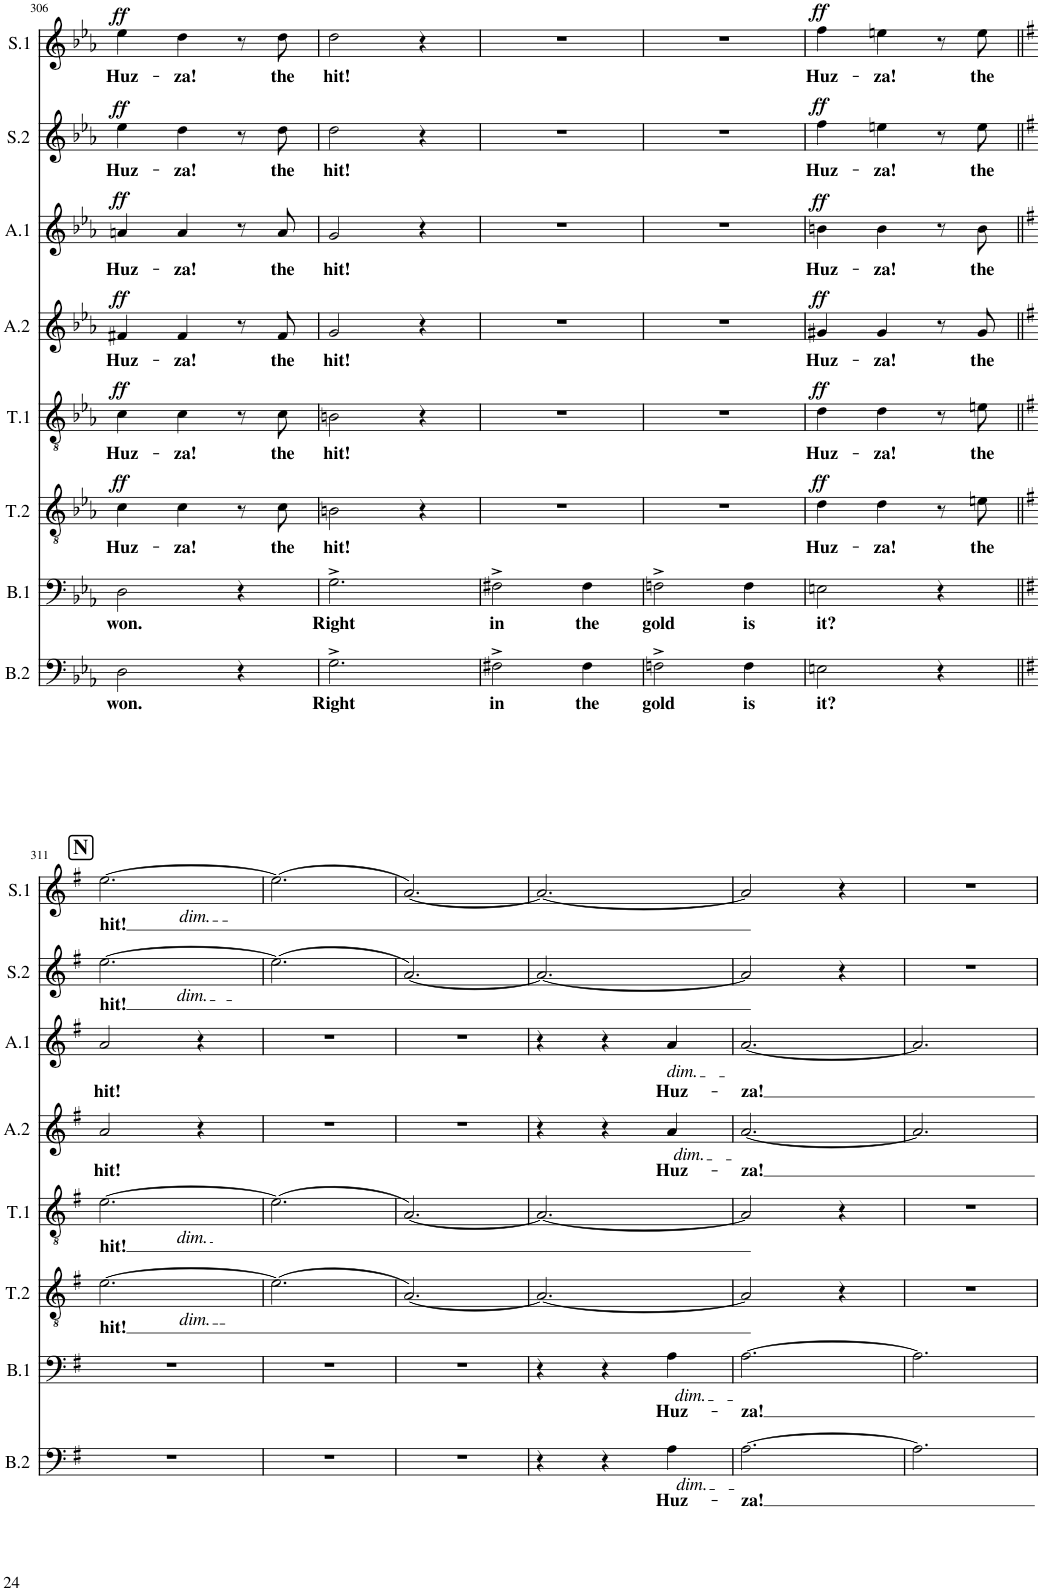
**kern	**text	**kern	**text	**kern	**text	**dynam	**kern	**text	**dynam	**kern	**text	**dynam	**kern	**text	**dynam	**kern	**text	**dynam	**kern	**text	**dynam
*part8	*part8	*part7	*part7	*part6	*part6	*part6	*part5	*part5	*part5	*part4	*part4	*part4	*part3	*part3	*part3	*part2	*part2	*part2	*part1	*part1	*part1
*staff8	*staff8	*staff7	*staff7	*staff6	*staff6	*staff6	*staff5	*staff5	*staff5	*staff4	*staff4	*staff4	*staff3	*staff3	*staff3	*staff2	*staff2	*staff2	*staff1	*staff1	*staff1
*I"Basse2	*	*I"Basse1	*	*I"Tenor2	*	*	*I"Tenor1	*	*	*I"Alto2	*	*	*I"Alto1	*	*	*I"Soprano2	*	*	*I"Soprano1	*	*
*I'B.2	*	*I'B.1	*	*I'T.2	*	*	*I'T.1	*	*	*I'A.2	*	*	*I'A.1	*	*	*I'S.2	*	*	*I'S.1	*	*
!!LO:PB:g=z
*clefF4	*	*clefF4	*	*clefGv2	*	*	*clefGv2	*	*	*clefG2	*	*	*clefG2	*	*	*clefG2	*	*	*clefG2	*	*
*k[b-e-a-]	*	*k[b-e-a-]	*	*k[b-e-a-]	*	*	*k[b-e-a-]	*	*	*k[b-e-a-]	*	*	*k[b-e-a-]	*	*	*k[b-e-a-]	*	*	*k[b-e-a-]	*	*
*M3/4	*	*M3/4	*	*M3/4	*	*	*M3/4	*	*	*M3/4	*	*	*M3/4	*	*	*M3/4	*	*	*M3/4	*	*
=306	=306	=306	=306	=306	=306	=306	=306	=306	=306	=306	=306	=306	=306	=306	=306	=306	=306	=306	=306	=306	=306
!	!LO:LY:b	!	!LO:LY:b	!	!LO:LY:b	!LO:DY:a	!	!LO:LY:b	!LO:DY:a	!	!LO:LY:b	!LO:DY:a	!	!LO:LY:b	!LO:DY:a	!	!LO:LY:b	!LO:DY:a	!	!LO:LY:b	!LO:DY:a
2D\	won.	2D\	won.	4c\	Huz-	ff	4c\	Huz-	ff	4f#X/	Huz-	ff	4an/	Huz-	ff	4ee-\	Huz-	ff	4ee-\	Huz-	ff
!	!	!	!	!	!LO:LY:b	!	!	!LO:LY:b	!	!	!LO:LY:b	!	!	!LO:LY:b	!	!	!LO:LY:b	!	!	!LO:LY:b	!
.	.	.	.	4c\	-za!	.	4c\	-za!	.	4f#/	-za!	.	4a/	-za!	.	4dd\	-za!	.	4dd\	-za!	.
4r	.	4r	.	8r	.	.	8r	.	.	8r	.	.	8r	.	.	8r	.	.	8r	.	.
!	!	!	!	!	!LO:LY:b	!	!	!LO:LY:b	!	!	!LO:LY:b	!	!	!LO:LY:b	!	!	!LO:LY:b	!	!	!LO:LY:b	!
.	.	.	.	8c\	the	.	8c\	the	.	8f#/	the	.	8a/	the	.	8dd\	the	.	8dd\	the	.
=307	=307	=307	=307	=307	=307	=307	=307	=307	=307	=307	=307	=307	=307	=307	=307	=307	=307	=307	=307	=307	=307
!	!LO:LY:b	!	!LO:LY:b	!	!LO:LY:b	!	!	!LO:LY:b	!	!	!LO:LY:b	!	!	!LO:LY:b	!	!	!LO:LY:b	!	!	!LO:LY:b	!
2.G^\	Right	2.G^\	Right	2Bn\	hit!	.	2Bn\	hit!	.	2g/	hit!	.	2g/	hit!	.	2dd\	hit!	.	2dd\	hit!	.
.	.	.	.	4r	.	.	4r	.	.	4r	.	.	4r	.	.	4r	.	.	4r	.	.
=308	=308	=308	=308	=308	=308	=308	=308	=308	=308	=308	=308	=308	=308	=308	=308	=308	=308	=308	=308	=308	=308
!	!LO:LY:b	!	!LO:LY:b	!	!	!	!	!	!	!	!	!	!	!	!	!	!	!	!	!	!
2F#X^\	in	2F#X^\	in	2.r	.	.	2.r	.	.	2.r	.	.	2.r	.	.	2.r	.	.	2.r	.	.
!	!LO:LY:b	!	!LO:LY:b	!	!	!	!	!	!	!	!	!	!	!	!	!	!	!	!	!	!
4F#\	the	4F#\	the	.	.	.	.	.	.	.	.	.	.	.	.	.	.	.	.	.	.
=309	=309	=309	=309	=309	=309	=309	=309	=309	=309	=309	=309	=309	=309	=309	=309	=309	=309	=309	=309	=309	=309
!	!LO:LY:b	!	!LO:LY:b	!	!	!	!	!	!	!	!	!	!	!	!	!	!	!	!	!	!
2Fn^\	gold	2Fn^\	gold	2.r	.	.	2.r	.	.	2.r	.	.	2.r	.	.	2.r	.	.	2.r	.	.
!	!LO:LY:b	!	!LO:LY:b	!	!	!	!	!	!	!	!	!	!	!	!	!	!	!	!	!	!
4F\	is	4F\	is	.	.	.	.	.	.	.	.	.	.	.	.	.	.	.	.	.	.
=310	=310	=310	=310	=310	=310	=310	=310	=310	=310	=310	=310	=310	=310	=310	=310	=310	=310	=310	=310	=310	=310
!	!LO:LY:b	!	!LO:LY:b	!	!LO:LY:b	!LO:DY:a	!	!LO:LY:b	!LO:DY:a	!	!LO:LY:b	!LO:DY:a	!	!LO:LY:b	!LO:DY:a	!	!LO:LY:b	!LO:DY:a	!	!LO:LY:b	!LO:DY:a
2En\	it?	2En\	it?	4d\	Huz-	ff	4d\	Huz-	ff	4g#X/	Huz-	ff	4bn\	Huz-	ff	4ff\	Huz-	ff	4ff\	Huz-	ff
!	!	!	!	!	!LO:LY:b	!	!	!LO:LY:b	!	!	!LO:LY:b	!	!	!LO:LY:b	!	!	!LO:LY:b	!	!	!LO:LY:b	!
.	.	.	.	4d\	-za!	.	4d\	-za!	.	4g#/	-za!	.	4b\	-za!	.	4een\	-za!	.	4een\	-za!	.
4r	.	4r	.	8r	.	.	8r	.	.	8r	.	.	8r	.	.	8r	.	.	8r	.	.
!	!	!	!	!	!LO:LY:b	!	!	!LO:LY:b	!	!	!LO:LY:b	!	!	!LO:LY:b	!	!	!LO:LY:b	!	!	!LO:LY:b	!
.	.	.	.	8en\	the	.	8en\	the	.	8g#/	the	.	8b\	the	.	8ee\	the	.	8ee\	the	.
!!LO:LB:g=z
!!LO:REH:place=s1:a:B:cj:fs=14:t=N
=311||	=311||	=311||	=311||	=311||	=311||	=311||	=311||	=311||	=311||	=311||	=311||	=311||	=311||	=311||	=311||	=311||	=311||	=311||	=311||	=311||	=311||
*k[f#]	*	*k[f#]	*	*k[f#]	*	*	*k[f#]	*	*	*k[f#]	*	*	*k[f#]	*	*	*k[f#]	*	*	*k[f#]	*	*
!	!	!	!	!	!LO:LY:b	!	!	!LO:LY:b	!	!	!LO:LY:b	!	!	!LO:LY:b	!	!	!LO:LY:b	!	!	!LO:LY:b	!
*	*	*	*	*^	*	*	*^	*	*	*	*	*	*	*	*	*^	*	*	*^	*	*
2.r	.	2.r	.	[2.e\	4.ryy	hit!	.	[2.e\	4.ryy	hit!	.	2a/	hit!	.	2a/	hit!	.	[2.ee\	4.ryy	hit!	.	[2.ee\	4.ryy	hit!	.
!	!	!	!	!	!	!	!	!	!	!	!	!	!	!	!	!	!	!	!	!	!	!	!LO:TX:b:i:t=dim.	!	!
!	!	!	!	!	!	!	!	!	!	!	!	!	!	!	!	!	!	!	!LO:TX:b:i:t=dim.	!	!	!	!	!	!
!	!	!	!	!	!	!	!	!	!LO:TX:b:i:t=dim.	!	!	!	!	!	!	!	!	!	!	!	!	!	!	!	!
!	!	!	!	!	!LO:TX:b:i:t=dim.	!	!	!	!	!	!	!	!	!	!	!	!	!	!	!	!	!	!	!	!
.	.	.	.	.	4.ryy	.	.	.	4.ryy	.	.	.	.	.	.	.	.	.	4.ryy	.	.	.	4.ryy	.	.
.	.	.	.	.	.	.	.	.	.	.	.	4r	.	.	4r	.	.	.	.	.	.	.	.	.	.
*	*	*	*	*v	*v	*	*	*	*	*	*	*	*	*	*	*	*	*v	*v	*	*	*v	*v	*	*
*	*	*	*	*	*	*	*v	*v	*	*	*	*	*	*	*	*	*	*	*	*	*	*
=312	=312	=312	=312	=312	=312	=312	=312	=312	=312	=312	=312	=312	=312	=312	=312	=312	=312	=312	=312	=312	=312
2.r	.	2.r	.	(2.e\]	.	.	(2.e\]	.	.	2.r	.	.	2.r	.	.	(2.ee\]	.	.	(2.ee\]	.	.
=313	=313	=313	=313	=313	=313	=313	=313	=313	=313	=313	=313	=313	=313	=313	=313	=313	=313	=313	=313	=313	=313
2.r	.	2.r	.	[2.A/)	.	.	[2.A/)	.	.	2.r	.	.	2.r	.	.	[2.a/)	.	.	[2.a/)	.	.
=314	=314	=314	=314	=314	=314	=314	=314	=314	=314	=314	=314	=314	=314	=314	=314	=314	=314	=314	=314	=314	=314
4r	.	4r	.	2.A/_	.	.	2.A/_	.	.	4r	.	.	4r	.	.	2.a/_	.	.	2.a/_	.	.
4r	.	4r	.	.	.	.	.	.	.	4r	.	.	4r	.	.	.	.	.	.	.	.
!	!	!	!	!	!	!	!	!	!	!	!	!	!LO:TX:b:i:t=dim.	!	!	!	!	!	!	!	!
!	!	!	!	!	!	!	!	!	!	!LO:TX:b:i:t=dim.	!	!	!	!	!	!	!	!	!	!	!
!	!	!LO:TX:b:i:t=dim.	!	!	!	!	!	!	!	!	!	!	!	!	!	!	!	!	!	!	!
!LO:TX:b:i:t=dim.	!	!	!	!	!	!	!	!	!	!	!	!	!	!	!	!	!	!	!	!	!
!	!LO:LY:b	!	!LO:LY:b	!	!	!	!	!	!	!	!LO:LY:b	!	!	!LO:LY:b	!	!	!	!	!	!	!
4A\	Huz-	4A\	Huz-	.	.	.	.	.	.	4a/	Huz-	.	4a/	Huz-	.	.	.	.	.	.	.
=315	=315	=315	=315	=315	=315	=315	=315	=315	=315	=315	=315	=315	=315	=315	=315	=315	=315	=315	=315	=315	=315
!	!LO:LY:b	!	!LO:LY:b	!	!	!	!	!	!	!	!LO:LY:b	!	!	!LO:LY:b	!	!	!	!	!	!	!
[2.A\	-za!	[2.A\	-za!	2A/]	.	.	2A/]	.	.	[2.a/	-za!	.	[2.a/	-za!	.	2a/]	.	.	2a/]	.	.
.	.	.	.	4r	.	.	4r	.	.	.	.	.	.	.	.	4r	.	.	4r	.	.
=316	=316	=316	=316	=316	=316	=316	=316	=316	=316	=316	=316	=316	=316	=316	=316	=316	=316	=316	=316	=316	=316
2.A\]	.	2.A\]	.	2.r	.	.	2.r	.	.	2.a/]	.	.	2.a/]	.	.	2.r	.	.	2.r	.	.
=	=	=	=	=	=	=	=	=	=	=	=	=	=	=	=	=	=	=	=	=	=
*-	*-	*-	*-	*-	*-	*-	*-	*-	*-	*-	*-	*-	*-	*-	*-	*-	*-	*-	*-	*-	*-
